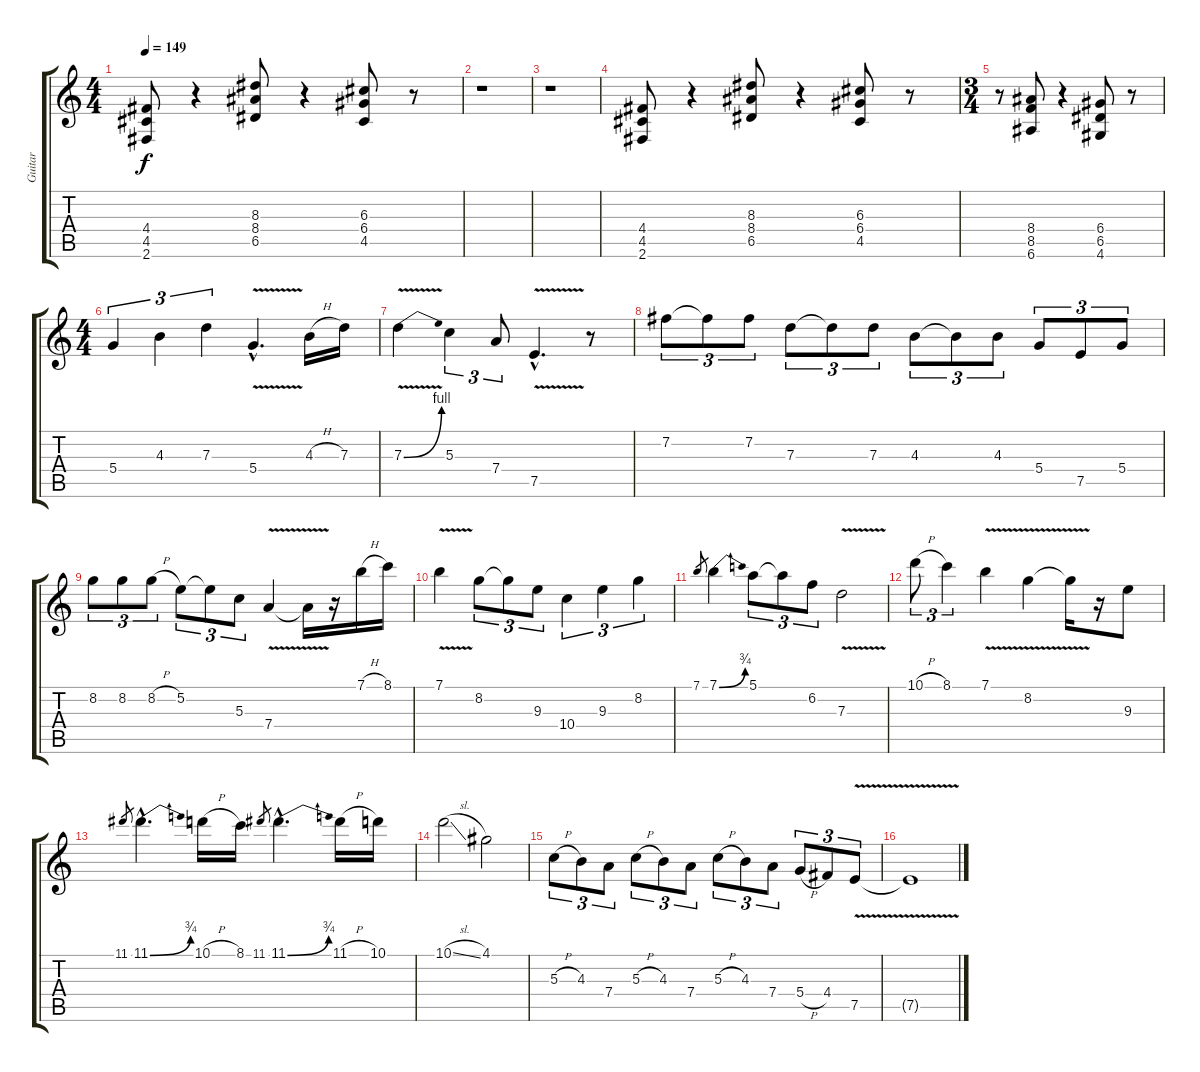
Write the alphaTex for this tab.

\track ("Guitar" "Guitar") {instrument distortionguitar}
\staff {score tabs}
\tuning (E4 B3 G3 D3 A2 E2) {hide}
\ts (4 4)
\tempo 149
\clef g2
\ks c
(4.4 4.5 2.6).8{dy f} r.4 (8.3 8.4 6.5).8 r.4 (6.3 6.4 4.5).8 r.8 |
r.1 |
r.1 |
(4.4 4.5 2.6).8 r.4 (8.3 8.4 6.5).8 r.4 (6.3 6.4 4.5).8 r.8 |
\ts (3 4)
r.8 (8.4 8.5 6.6).8 r.4 (6.4 6.5 4.6).8 r.8 |
\ts (4 4)
5.4.4{tu (3 2)} 4.3.4{tu (3 2)} 7.3.4{tu (3 2)} 5.4{v hac}.4{d} 4.3{h}.16 7.3.16 |
7.3{be (bend 0 0 60 4) v}.4 5.3.4{tu (3 2)} 7.4.8{tu (3 2)} 7.5{v hac}.4{d} r.8 |
7.2.8{tu (3 2)} 7.2{t}.8{tu (3 2)} 7.2.8{tu (3 2)} 7.3.8{tu (3 2)} 7.3{t}.8{tu (3 2)} 7.3.8{tu (3 2)} 4.3.8{tu (3 2)} 4.3{t}.8{tu (3 2)} 4.3.8{tu (3 2)} 5.4.8{tu (3 2)} 7.5.8{tu (3 2)} 5.4.8{tu (3 2)} |
8.2.8{tu (3 2)} 8.2.8{tu (3 2)} 8.2{h}.8{tu (3 2)} 5.2.8{tu (3 2)} 5.2{t}.8{tu (3 2)} 5.3.8{tu (3 2)} 7.4{v}.4 7.4{t}.16 r.16 7.1{h}.16 8.1.16 |
7.1{v}.4 8.2.8{tu (3 2)} 8.2{t}.8{tu (3 2)} 9.3.8{tu (3 2)} 10.4.4{tu (3 2)} 9.3.4{tu (3 2)} 8.2.4{tu (3 2)} |
7.1.8{gr} 7.1{be (bend 0 0 60 3)}.4 5.1.8{tu (3 2)} 5.1{t}.8{tu (3 2)} 6.2.8{tu (3 2)} 7.3{v}.2 |
10.1{h}.8{tu (3 2)} 8.1.4{tu (3 2)} 7.1{v}.4 8.2{v}.4 8.2{t}.16 r.16 9.3.8 |
11.1.8{gr} 11.1{be (bend 0 0 60 3) hac}.4{d} 10.1{h}.16 8.1.16 11.1.8{gr} 11.1{be (bend 0 0 60 3) hac}.4{d} 11.1{h}.16 10.1.16 |
10.1{sl}.2 4.1.2 |
5.3{h}.8{tu (3 2)} 4.3.8{tu (3 2)} 7.4.8{tu (3 2)} 5.3{h}.8{tu (3 2)} 4.3.8{tu (3 2)} 7.4.8{tu (3 2)} 5.3{h}.8{tu (3 2)} 4.3.8{tu (3 2)} 7.4.8{tu (3 2)} 5.4{h}.8{tu (3 2)} 4.4.8{tu (3 2)} 7.5{v}.8{tu (3 2)} |
7.5{t}.1
